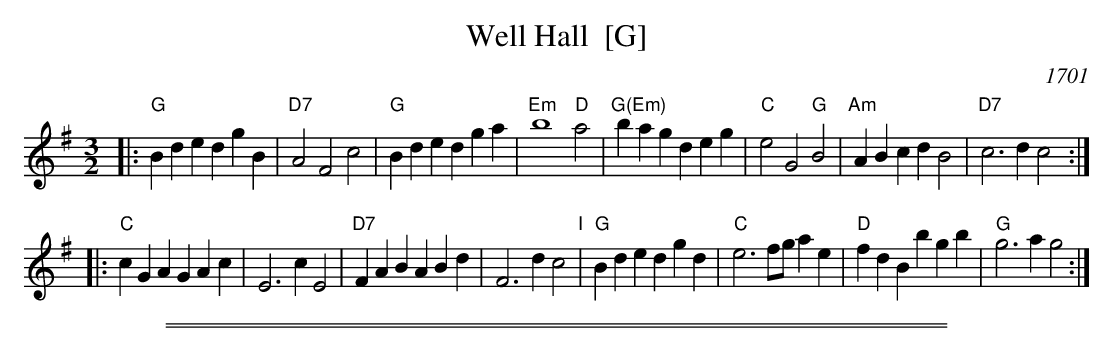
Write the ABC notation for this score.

X:1
T: Well Hall  [G]
O: 1701
M: 3/2
L: 1/4
K: G
|: "G"Bd ed gB |"D7"A2 F2 c2 | "G"Bd ed ga | "Em"b4 "D"a2 \
| "G(Em)"ba gd eg | "C"e2 G2 "G"B2 |"Am"AB cd B2 | "D7"c3 d c2 :|
|: "C"cG AG Ac | E3 c E2 |"D7"FA BA Bd | F3 d c2 "I"\
| "G"Bd ed gd | "C"e3 f/g/ ae | "D"fd Bb gb | "G"g3 a g2 :|
